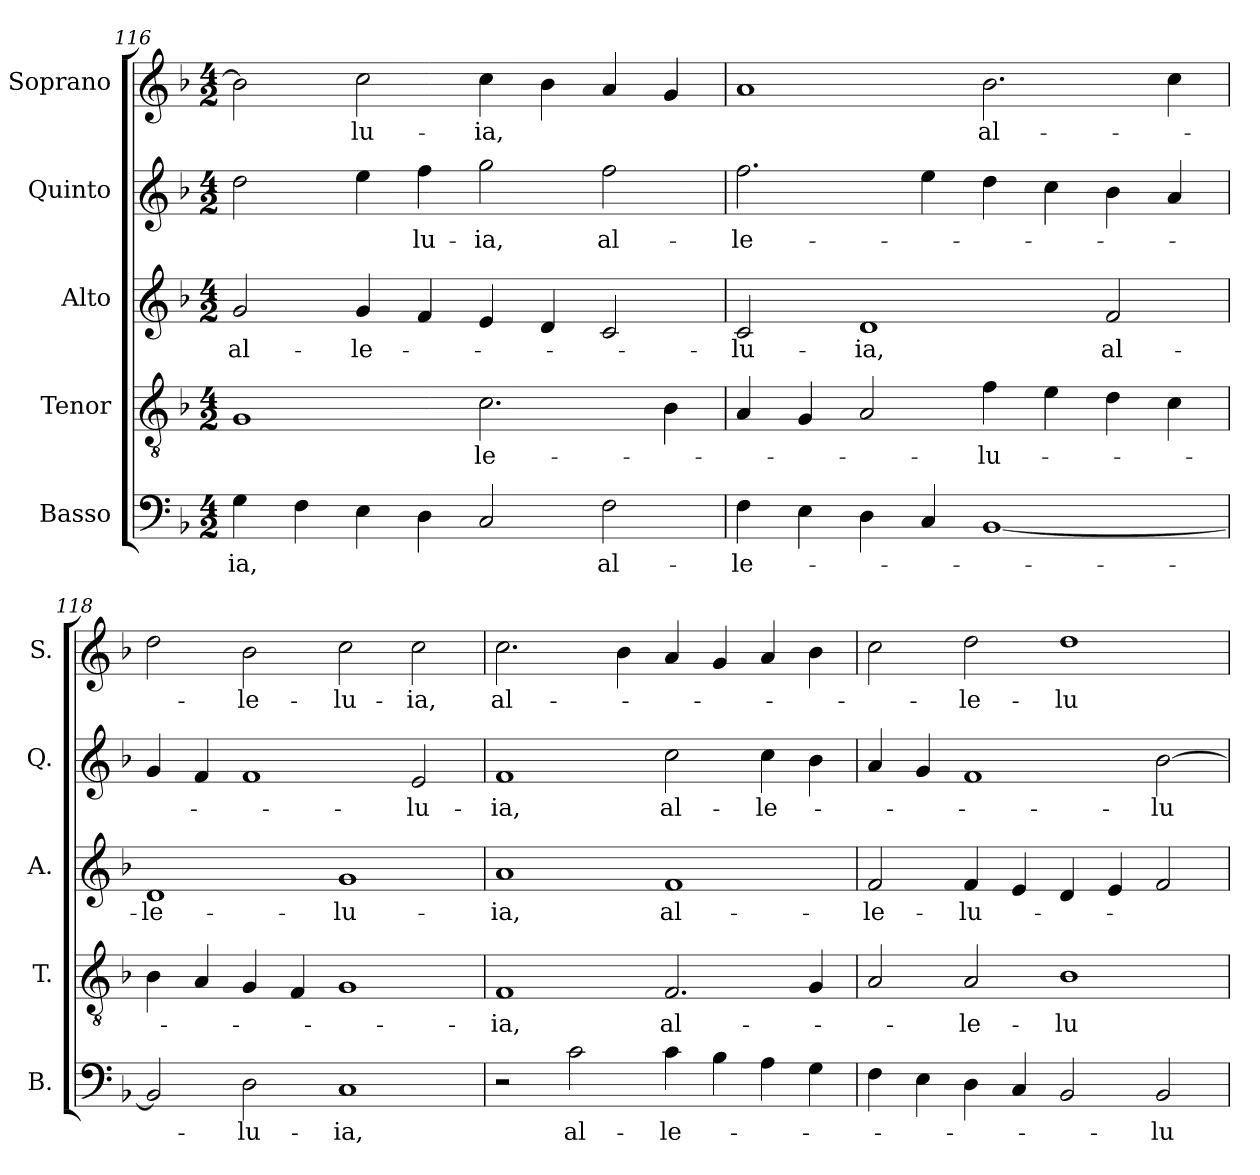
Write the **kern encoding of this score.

**kern	**text	**kern	**text	**kern	**text	**kern	**text	**kern	**text
*part5	*part5	*part4	*part4	*part3	*part3	*part2	*part2	*part1	*part1
*staff5	*staff5	*staff4	*staff4	*staff3	*staff3	*staff2	*staff2	*staff1	*staff1
*I"Basso	*	*I"Tenor	*	*I"Alto	*	*I"Quinto	*	*I"Soprano	*
*I'B.	*	*I'T.	*	*I'A.	*	*I'Q.	*	*I'S.	*
*clefF4	*	*clefGv2	*	*clefG2	*	*clefG2	*	*clefG2	*
*	*	*ITrd7c12	*	*	*	*	*	*	*
*k[b-]	*	*k[b-]	*	*k[b-]	*	*k[b-]	*	*k[b-]	*
*F:	*	*F:	*	*F:	*	*F:	*	*F:	*
*M4/2	*	*M4/2	*	*M4/2	*	*M4/2	*	*M4/2	*
=116	=116	=116	=116	=116	=116	=116	=116	=116	=116
!	!LO:LY:b:color=#000000	!	!	!	!	!	!	!	!
!	!	!	!	!	!LO:LY:b:color=#000000	!	!	!	!
4Gi\	-ia,	1GGi	.	2gi/	al-	2ddi\	.	2b-i\]	.
4Fi\	.	.	.	.	.	.	.	.	.
!	!	!	!	!	!LO:LY:b:color=#000000	!	!	!	!
!	!	!	!	!	!	!	!	!	!LO:LY:b:color=#000000
4Ei\	.	.	.	4gi/	-le-	4eei\	.	2cci\	-lu-
!	!	!	!	!	!	!	!LO:LY:b:color=#000000	!	!
4Di\	.	.	.	4fi/	.	4ffi\	-lu-	.	.
!	!	!	!LO:LY:b:color=#000000	!	!	!	!	!	!
!	!	!	!	!	!	!	!LO:LY:b:color=#000000	!	!
!	!	!	!	!	!	!	!	!	!LO:LY:b:color=#000000
2Ci/	.	2.Ci\	-le-	4ei/	.	2ggi\	-ia,	4cci\	-ia,
.	.	.	.	4di/	.	.	.	4b-i\	.
!	!LO:LY:b:color=#000000	!	!	!	!	!	!	!	!
!	!	!	!	!	!	!	!LO:LY:b:color=#000000	!	!
2Fi\	al-	.	.	2ci/	.	2ffi\	al-	4ai/	.
.	.	4BB-i\	.	.	.	.	.	4gi/	.
!!LO:LB:g=z
=117	=117	=117	=117	=117	=117	=117	=117	=117	=117
!	!LO:LY:b:color=#000000	!	!	!	!	!	!	!	!
!	!	!	!	!	!LO:LY:b:color=#000000	!	!	!	!
!	!	!	!	!	!	!	!LO:LY:b:color=#000000	!	!
4Fi\	-le-	4AAi/	.	2ci/	-lu-	2.ffi\	-le-	1ai	.
4Ei\	.	4GGi/	.	.	.	.	.	.	.
!	!	!	!	!	!LO:LY:b:color=#000000	!	!	!	!
4Di\	.	2AAi/	.	1di	-ia,	.	.	.	.
4Ci/	.	.	.	.	.	4eei\	.	.	.
!	!	!	!LO:LY:b:color=#000000	!	!	!	!	!	!
!	!	!	!	!	!	!	!	!	!LO:LY:b:color=#000000
[1BB-i	.	4Fi\	-lu-	.	.	4ddi\	.	2.b-i\	al-
.	.	4Ei\	.	.	.	4cci\	.	.	.
!	!	!	!	!	!LO:LY:b:color=#000000	!	!	!	!
.	.	4Di\	.	2fi/	al-	4b-i\	.	.	.
.	.	4Ci\	.	.	.	4ai/	.	4cci\	.
=118	=118	=118	=118	=118	=118	=118	=118	=118	=118
!	!	!	!	!	!LO:LY:b:color=#000000	!	!	!	!
2BB-i/]	.	4BB-i\	.	1di	-le-	4gi/	.	2ddi\	.
.	.	4AAi/	.	.	.	4fi/	.	.	.
!	!LO:LY:b:color=#000000	!	!	!	!	!	!	!	!
!	!	!	!	!	!	!	!	!	!LO:LY:b:color=#000000
2Di\	-lu-	4GGi/	.	.	.	1fi	.	2b-i\	-le-
.	.	4FFi/	.	.	.	.	.	.	.
!	!LO:LY:b:color=#000000	!	!	!	!	!	!	!	!
!	!	!	!	!	!LO:LY:b:color=#000000	!	!	!	!
!	!	!	!	!	!	!	!	!	!LO:LY:b:color=#000000
1Ci	-ia,	1GGi	.	1gi	-lu-	.	.	2cci\	-lu-
!	!	!	!	!	!	!	!LO:LY:b:color=#000000	!	!
!	!	!	!	!	!	!	!	!	!LO:LY:b:color=#000000
.	.	.	.	.	.	2ei/	-lu-	2cci\	-ia,
=119	=119	=119	=119	=119	=119	=119	=119	=119	=119
!	!	!	!LO:LY:b:color=#000000	!	!	!	!	!	!
!	!	!	!	!	!LO:LY:b:color=#000000	!	!	!	!
!	!	!	!	!	!	!	!LO:LY:b:color=#000000	!	!
!	!	!	!	!	!	!	!	!	!LO:LY:b:color=#000000
2r	.	1FFi	-ia,	1ai	-ia,	1fi	-ia,	2.cci\	al-
!	!LO:LY:b:color=#000000	!	!	!	!	!	!	!	!
2ci\	al-	.	.	.	.	.	.	.	.
.	.	.	.	.	.	.	.	4b-i\	.
!	!LO:LY:b:color=#000000	!	!	!	!	!	!	!	!
!	!	!	!LO:LY:b:color=#000000	!	!	!	!	!	!
!	!	!	!	!	!LO:LY:b:color=#000000	!	!	!	!
!	!	!	!	!	!	!	!LO:LY:b:color=#000000	!	!
4ci\	-le-	2.FFi/	al-	1fi	al-	2cci\	al-	4ai/	.
4B-i\	.	.	.	.	.	.	.	4gi/	.
!	!	!	!	!	!	!	!LO:LY:b:color=#000000	!	!
4Ai\	.	.	.	.	.	4cci\	-le-	4ai/	.
4Gi\	.	4GGi/	.	.	.	4b-i\	.	4b-i\	.
=120	=120	=120	=120	=120	=120	=120	=120	=120	=120
!	!	!	!	!	!LO:LY:b:color=#000000	!	!	!	!
4Fi\	.	2AAi/	.	2fi/	-le-	4ai/	.	2cci\	.
4Ei\	.	.	.	.	.	4gi/	.	.	.
!	!	!	!LO:LY:b:color=#000000	!	!	!	!	!	!
!	!	!	!	!	!LO:LY:b:color=#000000	!	!	!	!
!	!	!	!	!	!	!	!	!	!LO:LY:b:color=#000000
4Di\	.	2AAi/	-le-	4fi/	-lu-	1fi	.	2ddi\	-le-
4Ci/	.	.	.	4ei/	.	.	.	.	.
!	!	!	!LO:LY:b:color=#000000	!	!	!	!	!	!
!	!	!	!	!	!	!	!	!	!LO:LY:b:color=#000000
2BB-i/	.	1BB-i	-lu-	4di/	.	.	.	1ddi	-lu-
.	.	.	.	4ei/	.	.	.	.	.
!	!LO:LY:b:color=#000000	!	!	!	!	!	!	!	!
!	!	!	!	!	!	!	!LO:LY:b:color=#000000	!	!
2BB-i/	-lu-	.	.	2fi/	.	[2b-i\	-lu-	.	.
=	=	=	=	=	=	=	=	=	=
*-	*-	*-	*-	*-	*-	*-	*-	*-	*-
